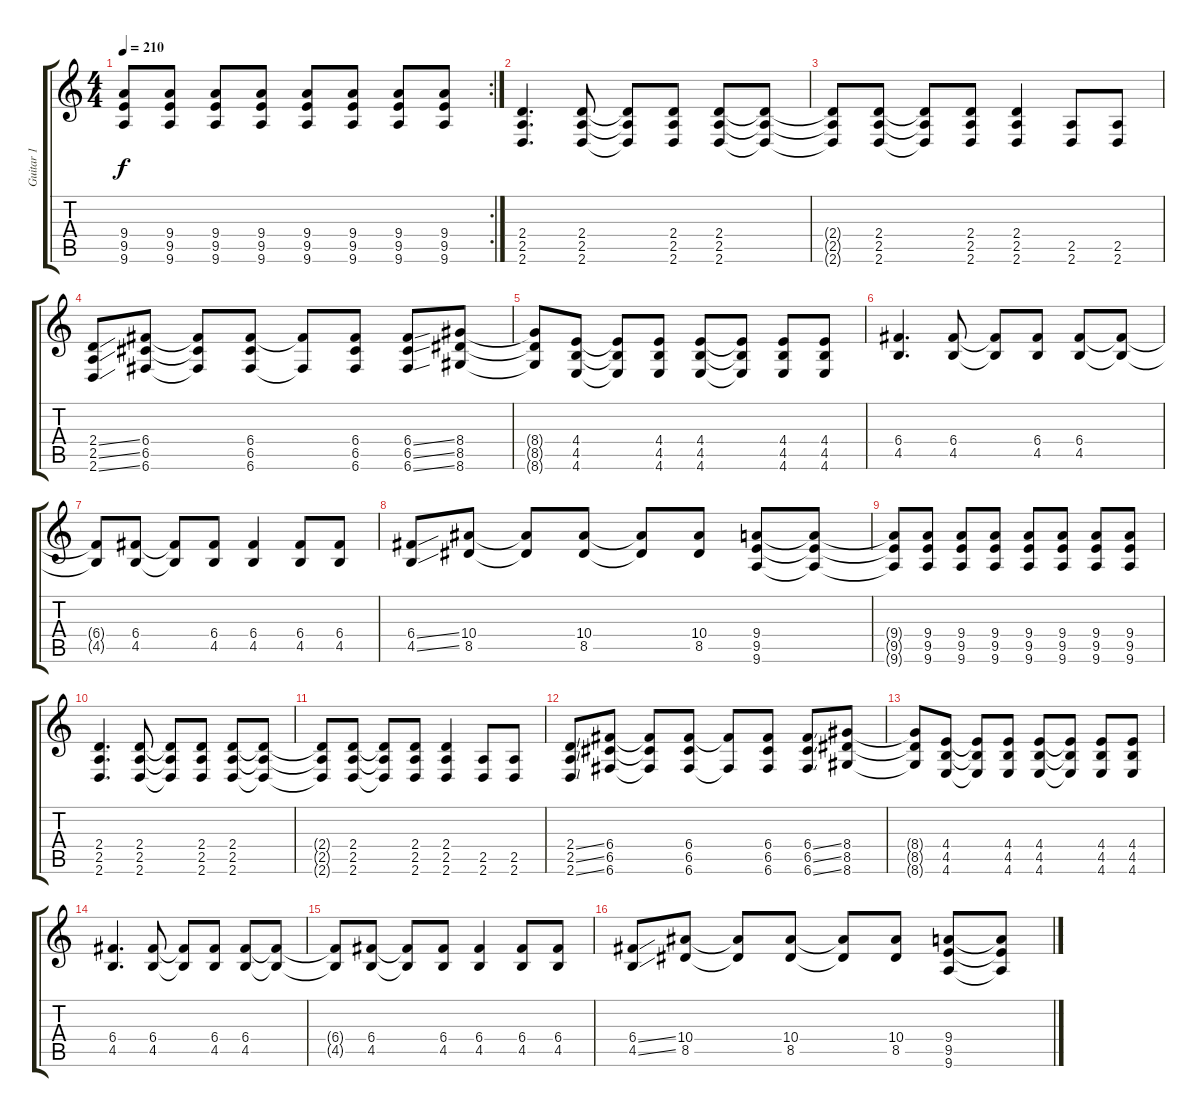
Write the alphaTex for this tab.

\track ("Guitar 1" "Guitar 1") {instrument distortionguitar}
\staff {score tabs}
\tuning (E4 C4 G3 C3 G2 C2) {hide}
\rc 2
\ts (4 4)
\tempo 210
\clef g2
\ks c
(9.4{t} 9.5{t} 9.6{t}).8{dy f} (9.4 9.5 9.6).8 (9.4 9.5 9.6).8 (9.4 9.5 9.6).8 (9.4 9.5 9.6).8 (9.4 9.5 9.6).8 (9.4 9.5 9.6).8 (9.4 9.5 9.6).8 |
(2.4 2.5 2.6).4{d} (2.4 2.5 2.6).8 (2.4{t} 2.5{t} 2.6{t}).8 (2.4 2.5 2.6).8 (2.4 2.5 2.6).8 (2.4{t} 2.5{t} 2.6{t}).8 |
(2.4{t} 2.5{t} 2.6{t}).8 (2.4 2.5 2.6).8 (2.4{t} 2.5{t} 2.6{t}).8 (2.4 2.5 2.6).8 (2.4 2.5 2.6).4 (2.5 2.6).8 (2.5 2.6).8 |
(2.4{ss} 2.5{ss} 2.6{ss}).8 (6.4 6.5 6.6).8 (6.4{t} 6.5{t} 6.6{t}).8 (6.4 6.5 6.6).8 (6.4{t} 6.6{t}).8 (6.4 6.5 6.6).8 (6.4{ss} 6.5{ss} 6.6{ss}).8 (8.4 8.5 8.6).8 |
(8.4{t} 8.5{t} 8.6{t}).8 (4.4 4.5 4.6).8 (4.4{t} 4.5{t} 4.6{t}).8 (4.4 4.5 4.6).8 (4.4 4.5 4.6).8 (4.4{t} 4.5{t} 4.6{t}).8 (4.4 4.5 4.6).8 (4.4 4.5 4.6).8 |
(6.4 4.5).4{d} (6.4 4.5).8 (6.4{t} 4.5{t}).8 (6.4 4.5).8 (6.4 4.5).8 (6.4{t} 4.5{t}).8 |
(6.4{t} 4.5{t}).8 (6.4 4.5).8 (6.4{t} 4.5{t}).8 (6.4 4.5).8 (6.4 4.5).4 (6.4 4.5).8 (6.4 4.5).8 |
(6.4{ss} 4.5{ss}).8 (10.4 8.5).8 (10.4{t} 8.5{t}).8 (10.4 8.5).8 (10.4{t} 8.5{t}).8 (10.4 8.5).8 (9.4 9.5 9.6).8 (9.4{t} 9.5{t} 9.6{t}).8 |
(9.4{t} 9.5{t} 9.6{t}).8 (9.4 9.5 9.6).8 (9.4 9.5 9.6).8 (9.4 9.5 9.6).8 (9.4 9.5 9.6).8 (9.4 9.5 9.6).8 (9.4 9.5 9.6).8 (9.4 9.5 9.6).8 |
(2.4 2.5 2.6).4{d} (2.4 2.5 2.6).8 (2.4{t} 2.5{t} 2.6{t}).8 (2.4 2.5 2.6).8 (2.4 2.5 2.6).8 (2.4{t} 2.5{t} 2.6{t}).8 |
(2.4{t} 2.5{t} 2.6{t}).8 (2.4 2.5 2.6).8 (2.4{t} 2.5{t} 2.6{t}).8 (2.4 2.5 2.6).8 (2.4 2.5 2.6).4 (2.5 2.6).8 (2.5 2.6).8 |
(2.4{ss} 2.5{ss} 2.6{ss}).8 (6.4 6.5 6.6).8 (6.4{t} 6.5{t} 6.6{t}).8 (6.4 6.5 6.6).8 (6.4{t} 6.6{t}).8 (6.4 6.5 6.6).8 (6.4{ss} 6.5{ss} 6.6{ss}).8 (8.4 8.5 8.6).8 |
(8.4{t} 8.5{t} 8.6{t}).8 (4.4 4.5 4.6).8 (4.4{t} 4.5{t} 4.6{t}).8 (4.4 4.5 4.6).8 (4.4 4.5 4.6).8 (4.4{t} 4.5{t} 4.6{t}).8 (4.4 4.5 4.6).8 (4.4 4.5 4.6).8 |
(6.4 4.5).4{d} (6.4 4.5).8 (6.4{t} 4.5{t}).8 (6.4 4.5).8 (6.4 4.5).8 (6.4{t} 4.5{t}).8 |
(6.4{t} 4.5{t}).8 (6.4 4.5).8 (6.4{t} 4.5{t}).8 (6.4 4.5).8 (6.4 4.5).4 (6.4 4.5).8 (6.4 4.5).8 |
(6.4{ss} 4.5{ss}).8 (10.4 8.5).8 (10.4{t} 8.5{t}).8 (10.4 8.5).8 (10.4{t} 8.5{t}).8 (10.4 8.5).8 (9.4 9.5 9.6).8 (9.4{t} 9.5{t} 9.6{t}).8
